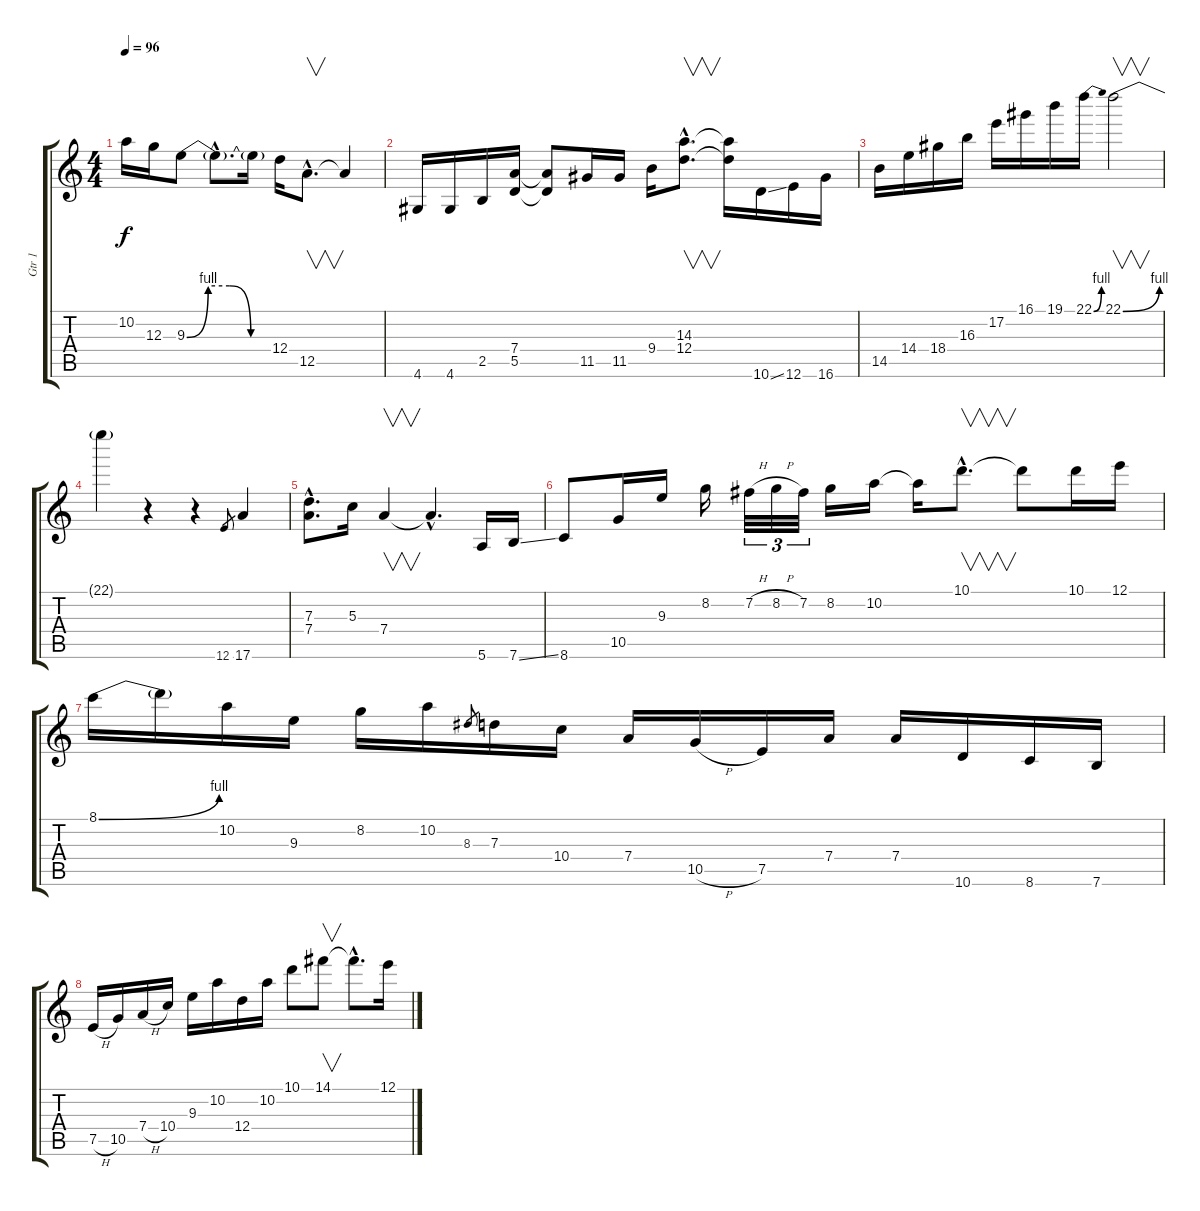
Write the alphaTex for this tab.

\track ("Gtr 1" "Gtr 1") {instrument overdrivenguitar}
\staff {score tabs}
\tuning (E4 B3 G3 D3 A2 E2) {hide}
\ts (4 4)
\tempo 96
\clef g2
\ks c
10.2.16{dy f} 12.3.16 9.3{be (custom 0 0 15 4 30 4 45 0 60 0)}.8 9.3{hac t}.8{d} 9.3{t}.16 12.4.16 12.5{hac}.8{v d} 12.5{t}.4 |
4.6.16 4.6.16 2.5.16 (7.4 5.5).16 (7.4{t} 5.5{t}).8 11.5.16 11.5.16 9.4.16 (14.3{hac} 12.4{hac}).8{v d} (14.3{t} 12.4{t}).16 10.6{ss}.16 12.6.16 16.6.16 |
14.5.16 14.4.16 18.4.16 16.3.16 17.2.16 16.1.16 19.1.16 22.1{be (bend 0 0 60 4)}.16 22.1{be (bend 0 0 60 4)}.2{v} |
22.1{t}.4 r.4 r.4 12.6.8{gr} 17.6.4 |
(7.3{hac} 7.4{hac}).8{d} 5.3.16 7.4.4{v} 7.4{hac t}.4{d} 5.6.16 7.6{ss}.16 |
8.6.8 10.5.16 9.3.16 8.2.16 7.2{h}.32{tu (3 2)} 8.2{h}.32{tu (3 2)} 7.2.32{tu (3 2)} 8.2.16 10.2.16 10.2{t}.16 10.1{hac}.8{v d} 10.1{t}.8 10.1.16 12.1.16 |
8.1{be (bend 0 0 60 4)}.16 8.1{t}.16 10.2.16 9.3.16 8.2.16 10.2.16 8.3.8{gr} 7.3.16 10.4.16 7.4.16 10.5{h}.16 7.5.16 7.4.16 7.4.16 10.6.16 8.6.16 7.6.16 |
7.5{h}.16 10.5.16 7.4{h}.16 10.4.16 9.3.16 10.2.16 12.4.16 10.2.16 10.1.8 14.1.8{v} 14.1{hac t}.8{d} 12.1.16
